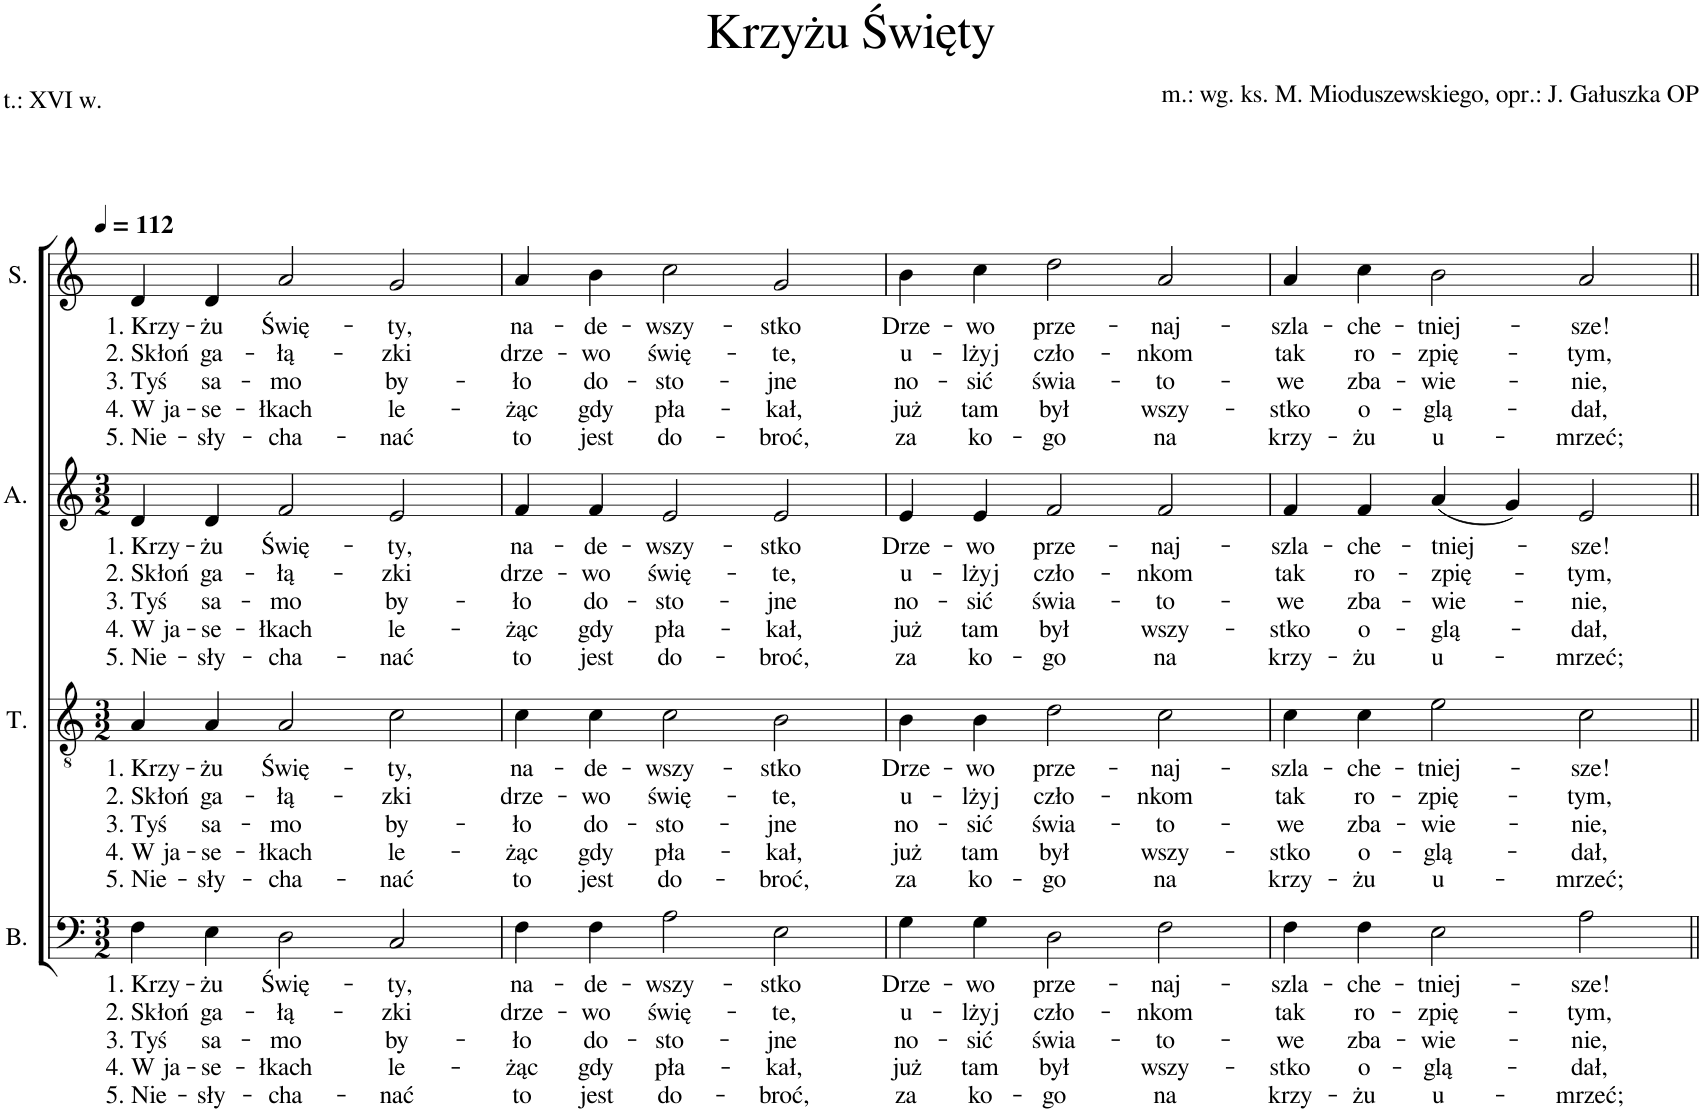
**kern	**text	**text	**text	**text	**text	**kern	**text	**text	**text	**text	**text	**kern	**text	**text	**text	**text	**text	**kern	**text	**text	**text	**text	**text
*part4	*part4	*part4	*part4	*part4	*part4	*part3	*part3	*part3	*part3	*part3	*part3	*part2	*part2	*part2	*part2	*part2	*part2	*part1	*part1	*part1	*part1	*part1	*part1
*staff4	*staff4	*staff4	*staff4	*staff4	*staff4	*staff3	*staff3	*staff3	*staff3	*staff3	*staff3	*staff2	*staff2	*staff2	*staff2	*staff2	*staff2	*staff1	*staff1	*staff1	*staff1	*staff1	*staff1
*I"B.	*	*	*	*	*	*I"T.	*	*	*	*	*	*I"A.	*	*	*	*	*	*I"S.	*	*	*	*	*
*I'B.	*	*	*	*	*	*I'T.	*	*	*	*	*	*I'A.	*	*	*	*	*	*I'S.	*	*	*	*	*
*clefF4	*	*	*	*	*	*clefGv2	*	*	*	*	*	*clefG2	*	*	*	*	*	*clefG2	*	*	*	*	*
*k[]	*	*	*	*	*	*k[]	*	*	*	*	*	*k[]	*	*	*	*	*	*k[]	*	*	*	*	*
*M3/2	*	*	*	*	*	*M3/2	*	*	*	*	*	*M3/2	*	*	*	*	*	*M3/2	*	*	*	*	*
*MM112	*	*	*	*	*	*MM112	*	*	*	*	*	*MM112	*	*	*	*	*	*MM112	*	*	*	*	*
=1	=1	=1	=1	=1	=1	=1	=1	=1	=1	=1	=1	=1	=1	=1	=1	=1	=1	=1	=1	=1	=1	=1	=1
!	!LO:LY:b	!LO:LY:b	!LO:LY:b	!LO:LY:b	!LO:LY:b	!	!LO:LY:b	!LO:LY:b	!LO:LY:b	!LO:LY:b	!LO:LY:b	!	!LO:LY:b	!LO:LY:b	!LO:LY:b	!LO:LY:b	!LO:LY:b	!	!LO:LY:b	!LO:LY:b	!LO:LY:b	!LO:LY:b	!LO:LY:b
4F\	1. Krzy-	2. Skłoń	3. Tyś	4. W ja-	5. Nie-	4A/	1. Krzy-	2. Skłoń	3. Tyś	4. W ja-	5. Nie-	4d/	1. Krzy-	2. Skłoń	3. Tyś	4. W ja-	5. Nie-	4d/	1. Krzy-	2. Skłoń	3. Tyś	4. W ja-	5. Nie-
!	!LO:LY:b	!LO:LY:b	!LO:LY:b	!LO:LY:b	!LO:LY:b	!	!LO:LY:b	!LO:LY:b	!LO:LY:b	!LO:LY:b	!LO:LY:b	!	!LO:LY:b	!LO:LY:b	!LO:LY:b	!LO:LY:b	!LO:LY:b	!	!LO:LY:b	!LO:LY:b	!LO:LY:b	!LO:LY:b	!LO:LY:b
4E\	-żu	ga-	sa-	-se-	-sły-	4A/	-żu	ga-	sa-	-se-	-sły-	4d/	-żu	ga-	sa-	-se-	-sły-	4d/	-żu	ga-	sa-	-se-	-sły-
!	!LO:LY:b	!LO:LY:b	!LO:LY:b	!LO:LY:b	!LO:LY:b	!	!LO:LY:b	!LO:LY:b	!LO:LY:b	!LO:LY:b	!LO:LY:b	!	!LO:LY:b	!LO:LY:b	!LO:LY:b	!LO:LY:b	!LO:LY:b	!	!LO:LY:b	!LO:LY:b	!LO:LY:b	!LO:LY:b	!LO:LY:b
2D\	Świę-	-łą-	-mo	-łkach	-cha-	2A/	Świę-	-łą-	-mo	-łkach	-cha-	2f/	Świę-	-łą-	-mo	-łkach	-cha-	2a/	Świę-	-łą-	-mo	-łkach	-cha-
!	!LO:LY:b	!LO:LY:b	!LO:LY:b	!LO:LY:b	!LO:LY:b	!	!LO:LY:b	!LO:LY:b	!LO:LY:b	!LO:LY:b	!LO:LY:b	!	!LO:LY:b	!LO:LY:b	!LO:LY:b	!LO:LY:b	!LO:LY:b	!	!LO:LY:b	!LO:LY:b	!LO:LY:b	!LO:LY:b	!LO:LY:b
2C/	-ty,	-zki	by-	le-	-nać	2c\	-ty,	-zki	by-	le-	-nać	2e/	-ty,	-zki	by-	le-	-nać	2g/	-ty,	-zki	by-	le-	-nać
=2	=2	=2	=2	=2	=2	=2	=2	=2	=2	=2	=2	=2	=2	=2	=2	=2	=2	=2	=2	=2	=2	=2	=2
!	!LO:LY:b	!LO:LY:b	!LO:LY:b	!LO:LY:b	!LO:LY:b	!	!LO:LY:b	!LO:LY:b	!LO:LY:b	!LO:LY:b	!LO:LY:b	!	!LO:LY:b	!LO:LY:b	!LO:LY:b	!LO:LY:b	!LO:LY:b	!	!LO:LY:b	!LO:LY:b	!LO:LY:b	!LO:LY:b	!LO:LY:b
4F\	na-	drze-	-ło	-żąc	to	4c\	na-	drze-	-ło	-żąc	to	4f/	na-	drze-	-ło	-żąc	to	4a/	na-	drze-	-ło	-żąc	to
!	!LO:LY:b	!LO:LY:b	!LO:LY:b	!LO:LY:b	!LO:LY:b	!	!LO:LY:b	!LO:LY:b	!LO:LY:b	!LO:LY:b	!LO:LY:b	!	!LO:LY:b	!LO:LY:b	!LO:LY:b	!LO:LY:b	!LO:LY:b	!	!LO:LY:b	!LO:LY:b	!LO:LY:b	!LO:LY:b	!LO:LY:b
4F\	-de-	-wo	do-	gdy	jest	4c\	-de-	-wo	do-	gdy	jest	4f/	-de-	-wo	do-	gdy	jest	4b\	-de-	-wo	do-	gdy	jest
!	!LO:LY:b	!LO:LY:b	!LO:LY:b	!LO:LY:b	!LO:LY:b	!	!LO:LY:b	!LO:LY:b	!LO:LY:b	!LO:LY:b	!LO:LY:b	!	!LO:LY:b	!LO:LY:b	!LO:LY:b	!LO:LY:b	!LO:LY:b	!	!LO:LY:b	!LO:LY:b	!LO:LY:b	!LO:LY:b	!LO:LY:b
2A\	-wszy-	świę-	-sto-	pła-	do-	2c\	-wszy-	świę-	-sto-	pła-	do-	2e/	-wszy-	świę-	-sto-	pła-	do-	2cc\	-wszy-	świę-	-sto-	pła-	do-
!	!LO:LY:b	!LO:LY:b	!LO:LY:b	!LO:LY:b	!LO:LY:b	!	!LO:LY:b	!LO:LY:b	!LO:LY:b	!LO:LY:b	!LO:LY:b	!	!LO:LY:b	!LO:LY:b	!LO:LY:b	!LO:LY:b	!LO:LY:b	!	!LO:LY:b	!LO:LY:b	!LO:LY:b	!LO:LY:b	!LO:LY:b
2E\	-stko	-te,	-jne	-kał,	-broć,	2B\	-stko	-te,	-jne	-kał,	-broć,	2e/	-stko	-te,	-jne	-kał,	-broć,	2g/	-stko	-te,	-jne	-kał,	-broć,
=3	=3	=3	=3	=3	=3	=3	=3	=3	=3	=3	=3	=3	=3	=3	=3	=3	=3	=3	=3	=3	=3	=3	=3
!	!LO:LY:b	!LO:LY:b	!LO:LY:b	!LO:LY:b	!LO:LY:b	!	!LO:LY:b	!LO:LY:b	!LO:LY:b	!LO:LY:b	!LO:LY:b	!	!LO:LY:b	!LO:LY:b	!LO:LY:b	!LO:LY:b	!LO:LY:b	!	!LO:LY:b	!LO:LY:b	!LO:LY:b	!LO:LY:b	!LO:LY:b
4G\	Drze-	u-	no-	już	za	4B\	Drze-	u-	no-	już	za	4e/	Drze-	u-	no-	już	za	4b\	Drze-	u-	no-	już	za
!	!LO:LY:b	!LO:LY:b	!LO:LY:b	!LO:LY:b	!LO:LY:b	!	!LO:LY:b	!LO:LY:b	!LO:LY:b	!LO:LY:b	!LO:LY:b	!	!LO:LY:b	!LO:LY:b	!LO:LY:b	!LO:LY:b	!LO:LY:b	!	!LO:LY:b	!LO:LY:b	!LO:LY:b	!LO:LY:b	!LO:LY:b
4G\	-wo	-lżyj	-sić	tam	ko-	4B\	-wo	-lżyj	-sić	tam	ko-	4e/	-wo	-lżyj	-sić	tam	ko-	4cc\	-wo	-lżyj	-sić	tam	ko-
!	!LO:LY:b	!LO:LY:b	!LO:LY:b	!LO:LY:b	!LO:LY:b	!	!LO:LY:b	!LO:LY:b	!LO:LY:b	!LO:LY:b	!LO:LY:b	!	!LO:LY:b	!LO:LY:b	!LO:LY:b	!LO:LY:b	!LO:LY:b	!	!LO:LY:b	!LO:LY:b	!LO:LY:b	!LO:LY:b	!LO:LY:b
2D\	prze-	czło-	świa-	był	-go	2d\	prze-	czło-	świa-	był	-go	2f/	prze-	czło-	świa-	był	-go	2dd\	prze-	czło-	świa-	był	-go
!	!LO:LY:b	!LO:LY:b	!LO:LY:b	!LO:LY:b	!LO:LY:b	!	!LO:LY:b	!LO:LY:b	!LO:LY:b	!LO:LY:b	!LO:LY:b	!	!LO:LY:b	!LO:LY:b	!LO:LY:b	!LO:LY:b	!LO:LY:b	!	!LO:LY:b	!LO:LY:b	!LO:LY:b	!LO:LY:b	!LO:LY:b
2F\	-naj-	-nkom	-to-	wszy-	na	2c\	-naj-	-nkom	-to-	wszy-	na	2f/	-naj-	-nkom	-to-	wszy-	na	2a/	-naj-	-nkom	-to-	wszy-	na
=4	=4	=4	=4	=4	=4	=4	=4	=4	=4	=4	=4	=4	=4	=4	=4	=4	=4	=4	=4	=4	=4	=4	=4
!	!LO:LY:b	!LO:LY:b	!LO:LY:b	!LO:LY:b	!LO:LY:b	!	!LO:LY:b	!LO:LY:b	!LO:LY:b	!LO:LY:b	!LO:LY:b	!	!LO:LY:b	!LO:LY:b	!LO:LY:b	!LO:LY:b	!LO:LY:b	!	!LO:LY:b	!LO:LY:b	!LO:LY:b	!LO:LY:b	!LO:LY:b
4F\	-szla-	tak	-we	-stko	krzy-	4c\	-szla-	tak	-we	-stko	krzy-	4f/	-szla-	tak	-we	-stko	krzy-	4a/	-szla-	tak	-we	-stko	krzy-
!	!LO:LY:b	!LO:LY:b	!LO:LY:b	!LO:LY:b	!LO:LY:b	!	!LO:LY:b	!LO:LY:b	!LO:LY:b	!LO:LY:b	!LO:LY:b	!	!LO:LY:b	!LO:LY:b	!LO:LY:b	!LO:LY:b	!LO:LY:b	!	!LO:LY:b	!LO:LY:b	!LO:LY:b	!LO:LY:b	!LO:LY:b
4F\	-che-	ro-	zba-	o-	-żu	4c\	-che-	ro-	zba-	o-	-żu	4f/	-che-	ro-	zba-	o-	-żu	4cc\	-che-	ro-	zba-	o-	-żu
!	!LO:LY:b	!LO:LY:b	!LO:LY:b	!LO:LY:b	!LO:LY:b	!	!LO:LY:b	!LO:LY:b	!LO:LY:b	!LO:LY:b	!LO:LY:b	!	!LO:LY:b	!LO:LY:b	!LO:LY:b	!LO:LY:b	!LO:LY:b	!	!LO:LY:b	!LO:LY:b	!LO:LY:b	!LO:LY:b	!LO:LY:b
2E\	-tniej-	-zpię-	-wie-	-glą-	u-	2e\	-tniej-	-zpię-	-wie-	-glą-	u-	(4a/	-tniej-	-zpię-	-wie-	-glą-	u-	2b\	-tniej-	-zpię-	-wie-	-glą-	u-
.	.	.	.	.	.	.	.	.	.	.	.	4g/)	.	.	.	.	.	.	.	.	.	.	.
!	!LO:LY:b	!LO:LY:b	!LO:LY:b	!LO:LY:b	!LO:LY:b	!	!LO:LY:b	!LO:LY:b	!LO:LY:b	!LO:LY:b	!LO:LY:b	!	!LO:LY:b	!LO:LY:b	!LO:LY:b	!LO:LY:b	!LO:LY:b	!	!LO:LY:b	!LO:LY:b	!LO:LY:b	!LO:LY:b	!LO:LY:b
2A\	-sze!	-tym,	-nie,	-dał,	-mrzeć;	2c\	-sze!	-tym,	-nie,	-dał,	-mrzeć;	2e/	-sze!	-tym,	-nie,	-dał,	-mrzeć;	2a/	-sze!	-tym,	-nie,	-dał,	-mrzeć;
=||	=||	=||	=||	=||	=||	=||	=||	=||	=||	=||	=||	=||	=||	=||	=||	=||	=||	=||	=||	=||	=||	=||	=||
*-	*-	*-	*-	*-	*-	*-	*-	*-	*-	*-	*-	*-	*-	*-	*-	*-	*-	*-	*-	*-	*-	*-	*-
